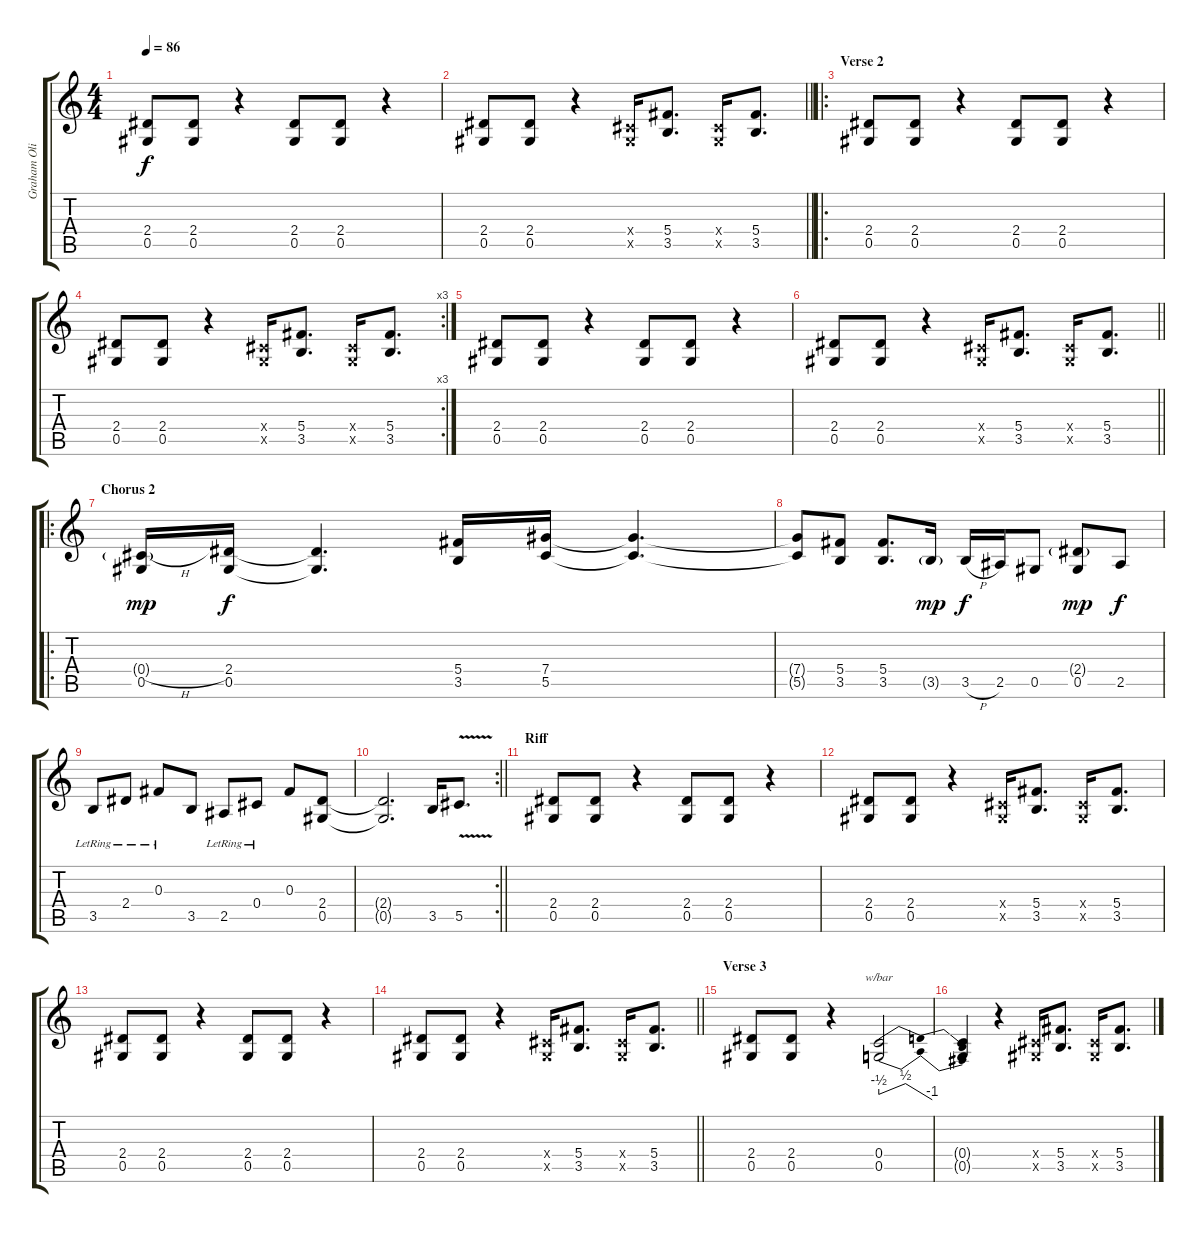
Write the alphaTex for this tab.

\track ("Graham Oliver" "Graham Oli") {instrument overdrivenguitar}
\staff {score tabs}
\tuning (Eb4 Bb3 Gb3 Db3 Ab2 Eb2) {hide}
\ts (4 4)
\tempo 86
\clef g2
\ks c
(2.4 0.5).8{dy f} (2.4 0.5).8 r.4 (2.4 0.5).8 (2.4 0.5).8 r.4 |
\barLineRight lightlight
(2.4 0.5).8 (2.4 0.5).8 r.4 (0.4{x} 0.5{x}).16 (5.4 3.5).8{d} (0.4{x} 0.5{x}).16 (5.4 3.5).8{d} |
\ro
\section ("" "Verse 2")
(2.4 0.5).8 (2.4 0.5).8 r.4 (2.4 0.5).8 (2.4 0.5).8 r.4 |
\rc 3
(2.4 0.5).8 (2.4 0.5).8 r.4 (0.4{x} 0.5{x}).16 (5.4 3.5).8{d} (0.4{x} 0.5{x}).16 (5.4 3.5).8{d} |
(2.4 0.5).8 (2.4 0.5).8 r.4 (2.4 0.5).8 (2.4 0.5).8 r.4 |
\barLineRight lightlight
(2.4 0.5).8 (2.4 0.5).8 r.4 (0.4{x} 0.5{x}).16 (5.4 3.5).8{d} (0.4{x} 0.5{x}).16 (5.4 3.5).8{d} |
\ro
\section ("" "Chorus 2")
(0.4{h g} 0.5).16{dy mp} (2.4 0.5).16{dy f} (2.4{t} 0.5{t}).4{d} (5.4 3.5).16 (7.4 5.5).16 (7.4{t} 5.5{t}).4{d} |
(7.4{t} 5.5{t}).8 (5.4 3.5).8 (5.4 3.5).8{d} 3.5{g}.16{dy mp} 3.5{h}.16{dy f} 2.5.16 0.5.8 (2.4{g} 0.5).8{dy mp} 2.5.8{dy f} |
3.5{lr}.8 2.4{lr}.8 0.3{lr}.8 3.5.8 2.5{lr}.8 0.4{lr}.8 0.3.8 (2.4 0.5).8 |
\rc 2
\barLineRight lightlight
(2.4{t} 0.5{t}).2{d} 3.5.16 5.5{v}.8{d} |
\section ("" "Riff")
(2.4 0.5).8 (2.4 0.5).8 r.4 (2.4 0.5).8 (2.4 0.5).8 r.4 |
(2.4 0.5).8 (2.4 0.5).8 r.4 (0.4{x} 0.5{x}).16 (5.4 3.5).8{d} (0.4{x} 0.5{x}).16 (5.4 3.5).8{d} |
(2.4 0.5).8 (2.4 0.5).8 r.4 (2.4 0.5).8 (2.4 0.5).8 r.4 |
\barLineRight lightlight
(2.4 0.5).8 (2.4 0.5).8 r.4 (0.4{x} 0.5{x}).16 (5.4 3.5).8{d} (0.4{x} 0.5{x}).16 (5.4 3.5).8{d} |
\section ("" "Verse 3")
(2.4 0.5).8 (2.4 0.5).8 r.4 (0.4 0.5).2{tbe (dip default 0 -2 5 2 60 -4) volume 13 balance 8} |
(0.4{t} 0.5{t}).4 r.4 (0.4{x} 0.5{x}).16{volume 6 balance 4} (5.4 3.5).8{d} (0.4{x} 0.5{x}).16 (5.4 3.5).8{d}
